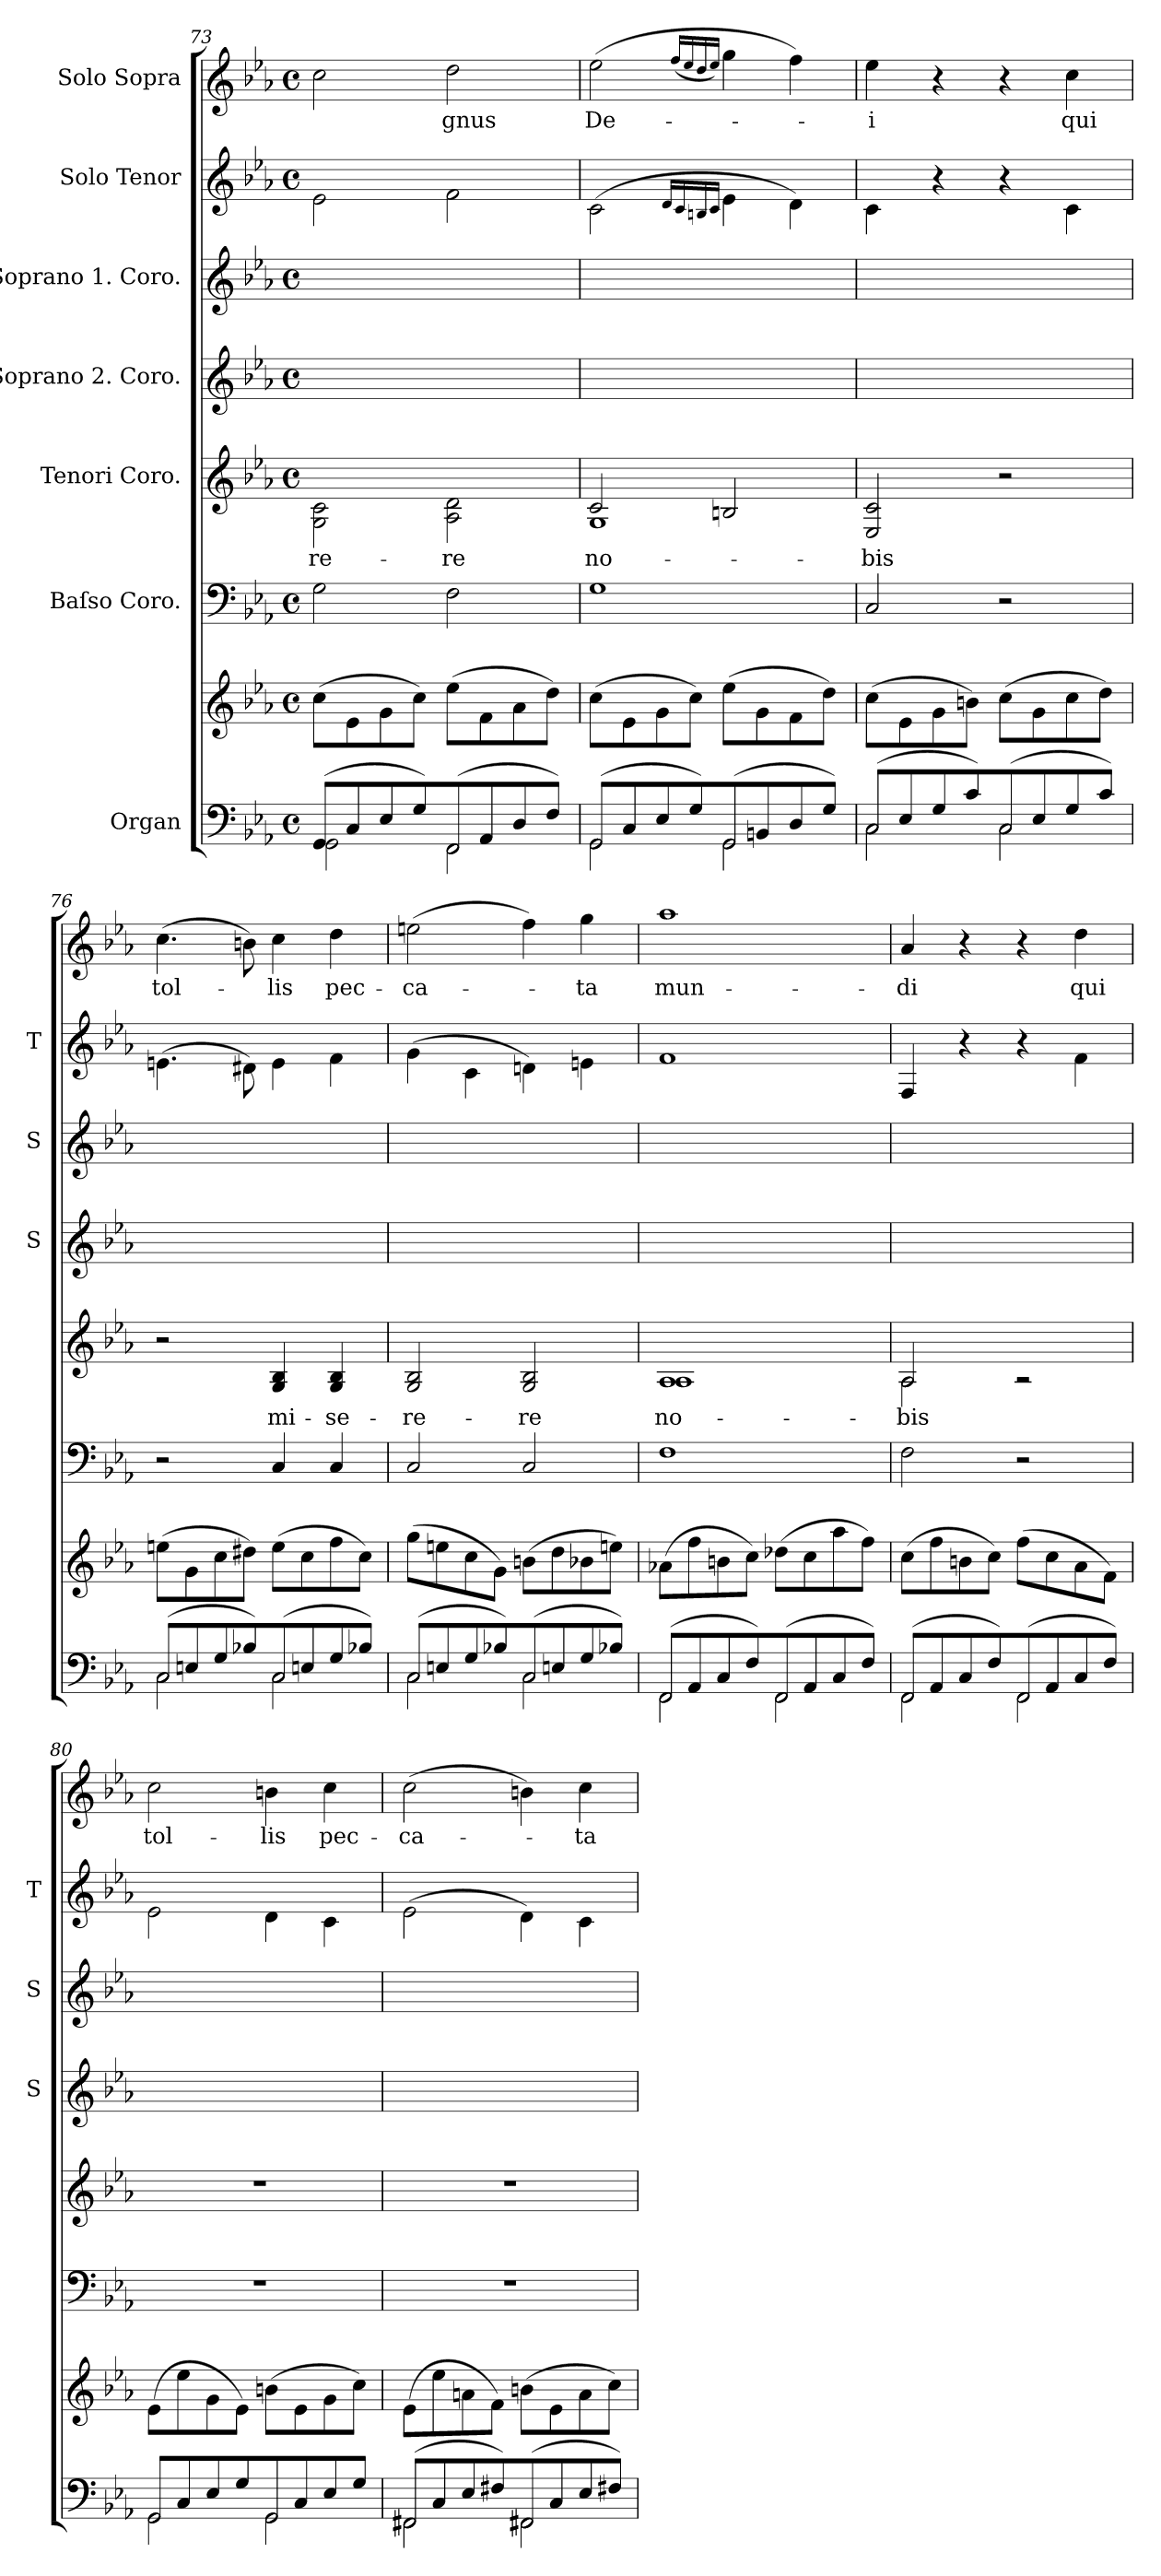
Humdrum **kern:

**kern	**kern	**kern	**kern	**text	**kern	**kern	**kern	**kern	**text
*part7	*part7	*part6	*part5	*part5	*part4	*part3	*part2	*part1	*part1
*staff8	*staff7	*staff6	*staff5	*staff5	*staff4	*staff3	*staff2	*staff1	*staff1
*I"Organ	*	*I"Baſso Coro.	*I"Tenori Coro.	*	*I"Soprano 2. Coro.	*I"Soprano 1. Coro.	*I"Solo Tenor	*I"Solo Sopra	*
*	*	*	*	*	*I'S	*I'S	*I'T	*	*
*clefF4	*clefG2	*clefF4	*clefG2	*	*clefG2	*clefG2	*clefG2	*clefG2	*
*k[b-e-a-]	*k[b-e-a-]	*k[b-e-a-]	*k[b-e-a-]	*	*k[b-e-a-]	*k[b-e-a-]	*k[b-e-a-]	*k[b-e-a-]	*
*M4/4	*M4/4	*M4/4	*M4/4	*	*M4/4	*M4/4	*M4/4	*M4/4	*
*met(c)	*met(c)	*met(c)	*met(c)	*	*met(c)	*met(c)	*met(c)	*met(c)	*
=73	=73	=73	=73	=73	=73	=73	=73	=73	=73
!LO:N:vis=2	!	!	!	!	!	!	!	!	!
*^	*	*	*	*	*	*	*	*	*
(<8GG/	2GG\	(>8cc\L	2G\	2G\ 2c\	-re-	1ryy	1ryy	2e-\	2cc\	.
8C/	.	8e-\	.	.	.	.	.	.	.	.
8E-/	.	8g\	.	.	.	.	.	.	.	.
8G/J)	.	8cc\J)	.	.	.	.	.	.	.	.
!LO:N:vis=2	!	!	!	!	!	!	!	!	!	!
(<8FF/	2FF\	(>8ee-\L	2F\	2A-\ 2d\	-re	.	.	2f\	2dd\	-gnus
8AA-/	.	8f\	.	.	.	.	.	.	.	.
8D/	.	8a-\	.	.	.	.	.	.	.	.
8F/J)	.	8dd\J)	.	.	.	.	.	.	.	.
=74	=74	=74	=74	=74	=74	=74	=74	=74	=74	=74
!LO:N:vis=2	!	!	!	!	!	!	!	!	!	!
*	*	*	*	*^	*	*	*	*	*	*
(<8GG/	2GG\	(>8cc\L	1G	2c/	1G	no-	1ryy	1ryy	(>2c\	(>2ee-\	De-
8C/	.	8e-\	.	.	.	.	.	.	.	.	.
8E-/	.	8g\	.	.	.	.	.	.	.	.	.
8G/J)	.	8cc\J)	.	.	.	.	.	.	.	.	.
.	.	.	.	.	.	.	.	.	16qqd/LL	(<16qqff/LL	.
.	.	.	.	.	.	.	.	.	16qqc/	16qqee-/	.
.	.	.	.	.	.	.	.	.	16qqBn/	16qqdd/	.
.	.	.	.	.	.	.	.	.	16qqc/JJ	16qqee-/JJ)	.
!LO:N:vis=2	!	!	!	!	!	!	!	!	!	!	!
(<8GG/	2GG\	(>8ee-\L	.	2Bn/	.	.	.	.	4e-\	4gg\	.
8BBn/	.	8g\	.	.	.	.	.	.	.	.	.
8D/	.	8f\	.	.	.	.	.	.	4d\)	4ff\)	.
8G/J)	.	8dd\J)	.	.	.	.	.	.	.	.	.
*	*	*	*	*v	*v	*	*	*	*	*	*
=75	=75	=75	=75	=75	=75	=75	=75	=75	=75	=75
!LO:N:vis=2	!	!	!	!	!	!	!	!	!	!
(<8C/	2C\	(>8cc\L	2C/	2E-/ 2c/	-bis	1ryy	1ryy	4c\	4ee-\	-i
8E-/	.	8e-\	.	.	.	.	.	.	.	.
8G/	.	8g\	.	.	.	.	.	4r	4r	.
8c/J)	.	8bn\J)	.	.	.	.	.	.	.	.
!LO:N:vis=2	!	!	!	!	!	!	!	!	!	!
(<8C/	2C\	(>8cc\L	2r	2r	.	.	.	4r	4r	.
8E-/	.	8g\	.	.	.	.	.	.	.	.
8G/	.	8cc\	.	.	.	.	.	4c\	4cc\	qui
8c/J)	.	8dd\J)	.	.	.	.	.	.	.	.
=76	=76	=76	=76	=76	=76	=76	=76	=76	=76	=76
!LO:N:vis=2	!	!	!	!	!	!	!	!	!	!
(<8C/	2C\	(>8een\L	2r	2r	.	1ryy	1ryy	(>4.en\	(>4.cc\	tol-
8En/	.	8g\	.	.	.	.	.	.	.	.
8G/	.	8cc\	.	.	.	.	.	.	.	.
8B-X/J)	.	8dd#X\J)	.	.	.	.	.	8d#X\)	8bn\)	.
!LO:N:vis=2	!	!	!	!	!	!	!	!	!	!
(<8C/	2C\	(>8ee\L	4C/	4G/ 4B-/	mi-	.	.	4e\	4cc\	-lis
8En/	.	8cc\	.	.	.	.	.	.	.	.
8G/	.	8ff\	4C/	4G/ 4B-/	-se-	.	.	4f\	4dd\	pec-
8B-X/J)	.	8cc\J)	.	.	.	.	.	.	.	.
=77	=77	=77	=77	=77	=77	=77	=77	=77	=77	=77
!LO:N:vis=2	!	!	!	!	!	!	!	!	!	!
(<8C/	2C\	(>8gg\L	2C/	2G/ 2B-/	-re-	1ryy	1ryy	(>4g\	(>2een\	-ca-
8En/	.	8een\	.	.	.	.	.	.	.	.
8G/	.	8cc\	.	.	.	.	.	4c\	.	.
8B-X/J)	.	8g\J)	.	.	.	.	.	.	.	.
!LO:N:vis=2	!	!	!	!	!	!	!	!	!	!
(<8C/	2C\	(>8bn\L	2C/	2G/ 2B-/	-re	.	.	4dn\)	4ff\)	.
8En/	.	8dd\	.	.	.	.	.	.	.	.
8G/	.	8b-X\	.	.	.	.	.	4en\	4gg\	-ta
8B-X/J)	.	8een\J)	.	.	.	.	.	.	.	.
=78	=78	=78	=78	=78	=78	=78	=78	=78	=78	=78
!LO:N:vis=2	!	!	!	!	!	!	!	!	!	!
*	*	*	*	*^	*	*	*	*	*	*
(<8FF/	2FF\	(>8a-X\L	1F	1A-	1A-	no-	1ryy	1ryy	1f	1aa-	mun-
8AA-/	.	8ff\	.	.	.	.	.	.	.	.	.
8C/	.	8bn\	.	.	.	.	.	.	.	.	.
8F/J)	.	8cc\J)	.	.	.	.	.	.	.	.	.
!LO:N:vis=2	!	!	!	!	!	!	!	!	!	!	!
(<8FF/	2FF\	(>8dd-X\L	.	.	.	.	.	.	.	.	.
8AA-/	.	8cc\	.	.	.	.	.	.	.	.	.
8C/	.	8aa-\	.	.	.	.	.	.	.	.	.
8F/J)	.	8ff\J)	.	.	.	.	.	.	.	.	.
=79	=79	=79	=79	=79	=79	=79	=79	=79	=79	=79	=79
!LO:N:vis=2	!	!	!	!	!	!	!	!	!	!	!
(<8FF/	2FF\	(>8cc\L	2F\	2A-/	2A-\	-bis	1ryy	1ryy	4F/	4a-/	-di
8AA-/	.	8ff\	.	.	.	.	.	.	.	.	.
8C/	.	8bn\	.	.	.	.	.	.	4r	4r	.
8F/J)	.	8cc\J)	.	.	.	.	.	.	.	.	.
!LO:N:vis=2	!	!	!	!	!	!	!	!	!	!	!
(<8FF/	2FF\	(>8ff\L	2r	2rA	2ryy	.	.	.	4r	4r	.
8AA-/	.	8cc\	.	.	.	.	.	.	.	.	.
8C/	.	8a-\	.	.	.	.	.	.	4f\	4dd\	qui
8F/J)	.	8f\J)	.	.	.	.	.	.	.	.	.
*	*	*	*	*v	*v	*	*	*	*	*	*
=80	=80	=80	=80	=80	=80	=80	=80	=80	=80	=80
!LO:N:vis=2	!	!	!	!	!	!	!	!	!	!
8GG/	2GG\	(>8e-\L	1r	1r	.	1ryy	1ryy	2e-\	2cc\	tol-
8C/	.	8ee-\	.	.	.	.	.	.	.	.
8E-/	.	8g\	.	.	.	.	.	.	.	.
8G/J	.	8e-\J)	.	.	.	.	.	.	.	.
!LO:N:vis=2	!	!	!	!	!	!	!	!	!	!
8GG/	2GG\	(>8bn\L	.	.	.	.	.	4d\	4bn\	-lis
8C/	.	8e-\	.	.	.	.	.	.	.	.
8E-/	.	8g\	.	.	.	.	.	4c\	4cc\	pec-
8G/J	.	8cc\J)	.	.	.	.	.	.	.	.
=81	=81	=81	=81	=81	=81	=81	=81	=81	=81	=81
!LO:N:vis=2	!	!	!	!	!	!	!	!	!	!
(<8FF#X/	2FF#X\	(>8e-\L	1r	1r	.	1ryy	1ryy	(>2e-\	(>2cc\	-ca-
8C/	.	8ee-\	.	.	.	.	.	.	.	.
8E-/	.	8an\	.	.	.	.	.	.	.	.
8F#X/J)	.	8f\J)	.	.	.	.	.	.	.	.
!LO:N:vis=2	!	!	!	!	!	!	!	!	!	!
(<8FF#X/	2FF#X\	(>8bn\L	.	.	.	.	.	4d\)	4bn\)	.
8C/	.	8e-\	.	.	.	.	.	.	.	.
8E-/	.	8a\	.	.	.	.	.	4c\	4cc\	-ta
8F#X/J)	.	8cc\J)	.	.	.	.	.	.	.	.
*v	*v	*	*	*	*	*	*	*	*	*
=	=	=	=	=	=	=	=	=	=
*-	*-	*-	*-	*-	*-	*-	*-	*-	*-
